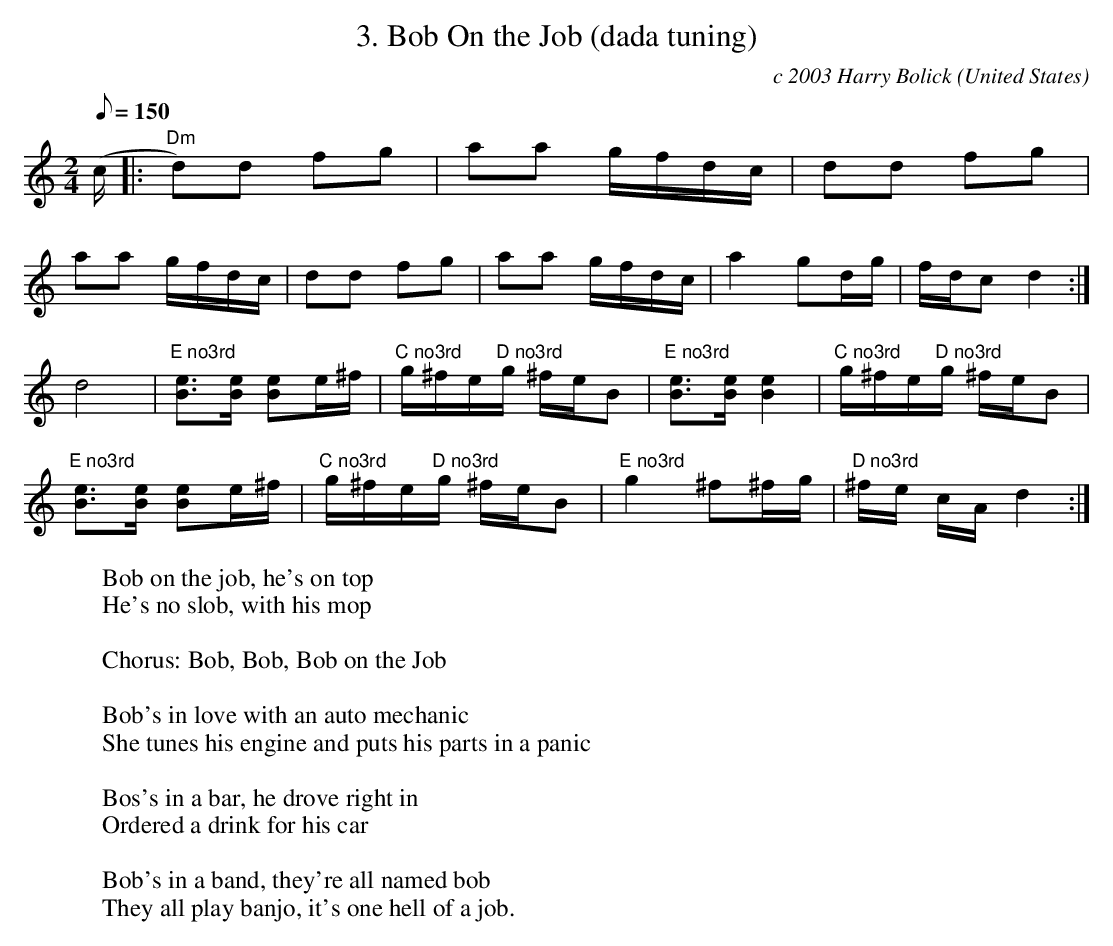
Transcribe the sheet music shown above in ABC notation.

X:1
T:3. Bob On the Job (dada tuning)
C:c 2003 Harry Bolick
O:United States
M:2/4
L:1/8
Q:150
K:Ddor
(c/2|: "Dm" d)d fg |aa g/2f/2d/2c/2 |dd fg |
aa g/2f/2d/2c/2 |dd fg |aa g/2f/2d/2c/2 | a2gd/2g/2 | f/2d/2cd2:|
d4| "E no3rd" [Be]>[Be] [Be]e/2^f/2|"C no3rd" g/2^f/2e/2"D no3rd"g/2 ^f/2e/2B| "E no3rd" [Be]>[Be][B2e2]|"C no3rd" g/2^f/2e/2"D no3rd"g/2 ^f/2e/2B|
 "E no3rd" [Be]>[Be] [Be]e/2^f/2|"C no3rd" g/2^f/2e/2"D no3rd"g/2 ^f/2e/2B|"E no3rd" g2^f^f/2g/2 |"D no3rd" ^f/2e/ c/2A/2 d2:|
W:Bob on the job, he's on top
W:He's no slob, with his mop
W:
W: Chorus: Bob, Bob, Bob on the Job
W:
W:Bob's in love with an auto mechanic
W:She tunes his engine and puts his parts in a panic
W:
W:Bos's in a bar, he drove right in
W:Ordered a drink for his car
W:
W:Bob's in a band, they're all named bob
W:They all play banjo, it's one hell of a job.
